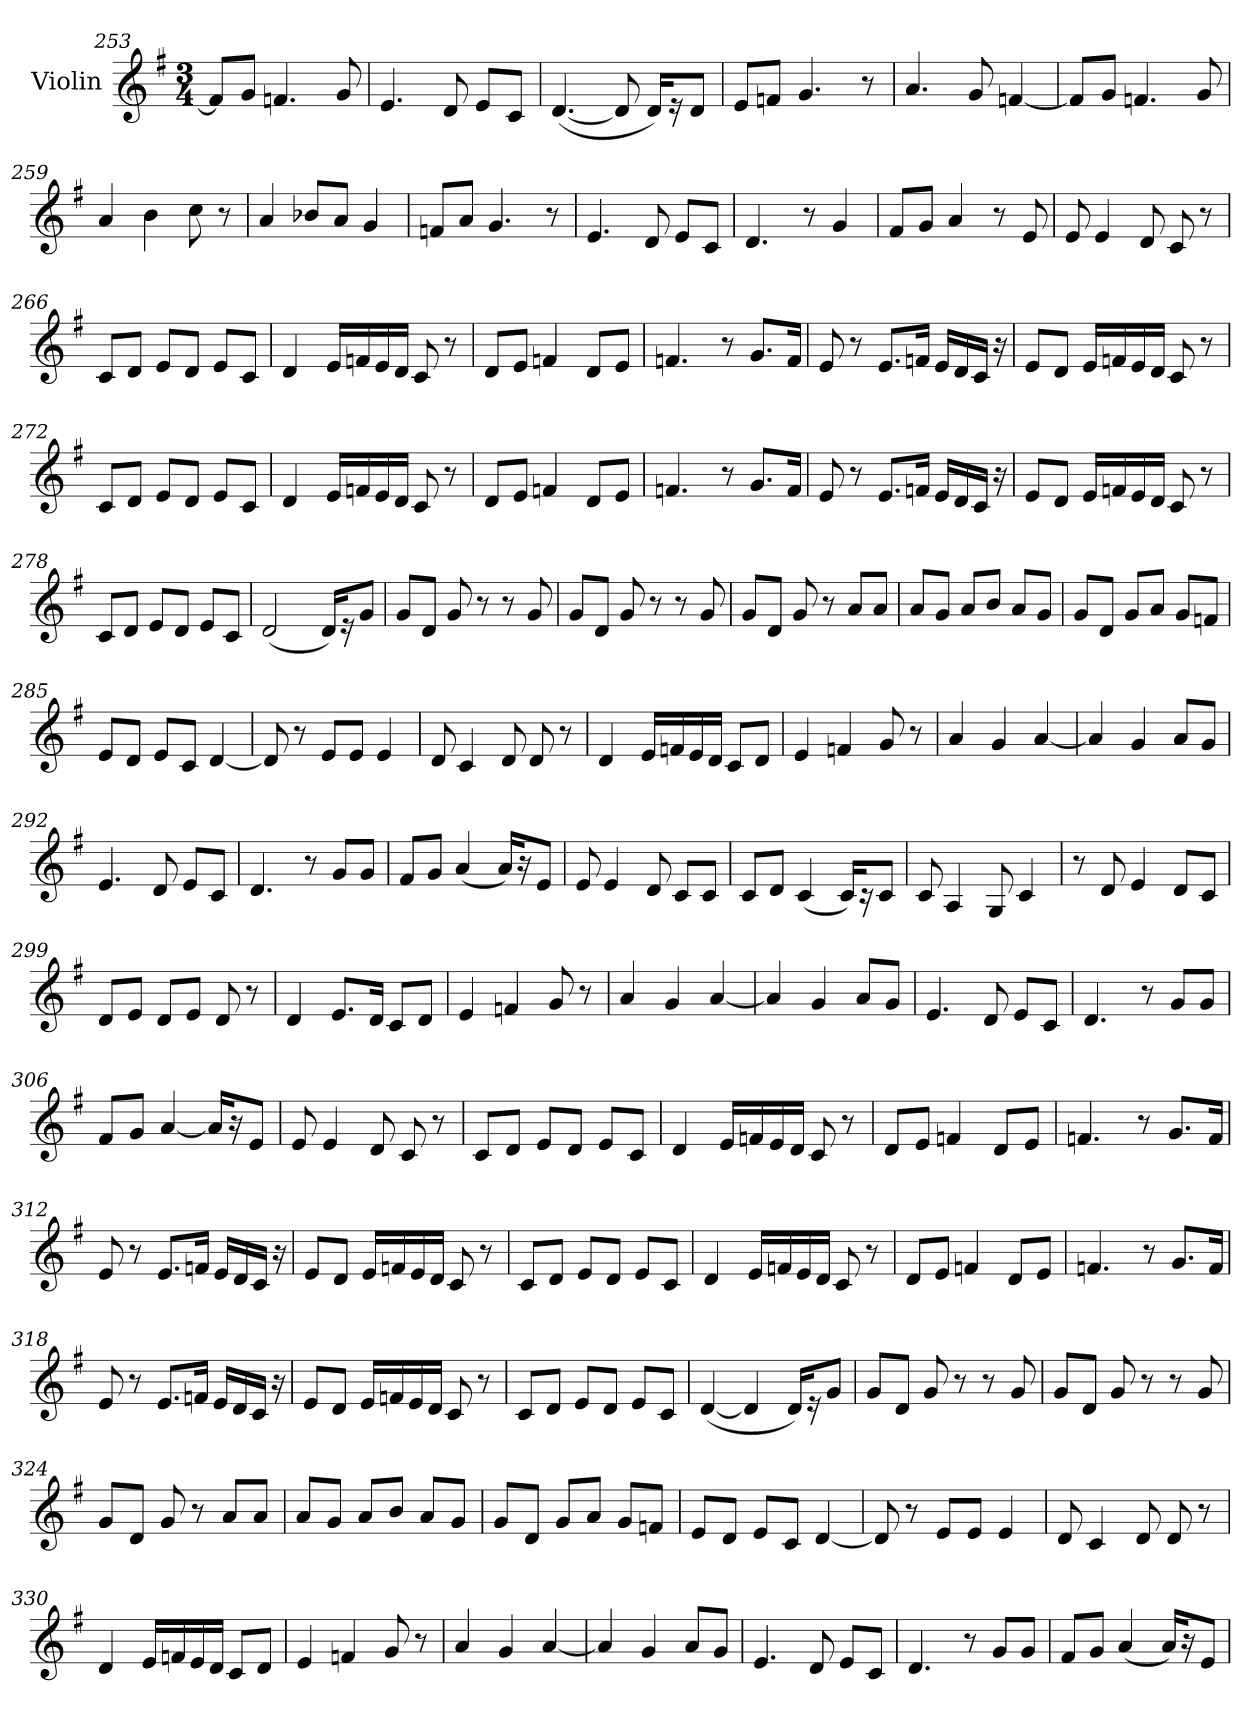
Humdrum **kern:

**kern
*part1
*staff1
*I"Violin
*clefG2
*k[f#]
*G:
*M3/4
=253
8f/L]
8g/J
4.fn/
8g/
=254
4.e/
8d/
8e/L
8c/J
!!LO:LB:g=z
=255
(<[4.d/
8d/]
16d/KL)
16r
8d/J
=256
8e/L
8fn/J
4.g/
8r
=257
4.a/
8g/
[4fn/
=258
8f/L]
8g/J
4.fn/
8g/
=259
4a/
4b\
8cc\
8r
=260
4a/
8b-X/L
8a/J
4g/
!!LO:LB:g=z
=261
8fn/L
8a/J
4.g/
8r
=262
4.e/
8d/
8e/L
8c/J
=263
4.d/
8r
4g/
=264
8f#/L
8g/J
4a/
8r
8e/
=265
8e/
4e/
8d/
8c/
8r
=266
8c/L
8d/J
8e/L
8d/J
8e/L
8c/J
!!LO:LB:g=z
=267
4d/
16e/LL
16fn/
16e/
16d/JJ
8c/
8r
=268
8d/L
8e/J
4fn/
8d/L
8e/J
=269
4.fn/
8r
8.g/L
16f/Jk
=270
8e/
8r
8.e/L
16fn/Jk
16e/LL
16d/
16c/JJ
16r
=271
8e/L
8d/J
16e/LL
16fn/
16e/
16d/JJ
8c/
8r
!!LO:LB:g=z
=272
8c/L
8d/J
8e/L
8d/J
8e/L
8c/J
=273
4d/
16e/LL
16fn/
16e/
16d/JJ
8c/
8r
=274
8d/L
8e/J
4fn/
8d/L
8e/J
=275
4.fn/
8r
8.g/L
16f/Jk
=276
8e/
8r
8.e/L
16fn/Jk
16e/LL
16d/
16c/JJ
16r
!!LO:LB:g=z
=277
8e/L
8d/J
16e/LL
16fn/
16e/
16d/JJ
8c/
8r
=278
8c/L
8d/J
8e/L
8d/J
8e/L
8c/J
=279
(<2d/
16d/KL)
16r
8g/J
=280
8g/L
8d/J
8g/
8r
8r
8g/
=281
8g/L
8d/J
8g/
8r
8r
8g/
!!LO:LB:g=z
=282
8g/L
8d/J
8g/
8r
8a/L
8a/J
=283
8a/L
8g/J
8a/L
8b/J
8a/L
8g/J
=284
8g/L
8d/J
8g/L
8a/J
8g/L
8fn/J
=285
8e/L
8d/J
8e/L
8c/J
[4d/
=286
8d/]
8r
8e/L
8e/J
4e/
=287
8d/
4c/
8d/
8d/
8r
!!LO:LB:g=z
=288
4d/
16e/LL
16fn/
16e/
16d/JJ
8c/L
8d/J
=289
4e/
4fn/
8g/
8r
=290
4a/
4g/
[4a/
=291
4a/]
4g/
8a/L
8g/J
=292
4.e/
8d/
8e/L
8c/J
=293
4.d/
8r
8g/L
8g/J
!!LO:PB:g=z
=294
8f#/L
8g/J
(<4a/
16a/KL)
16r
8e/J
=295
8e/
4e/
8d/
8c/L
8c/J
=296
8c/L
8d/J
(<4c/
16c/KL)
16r
8c/J
=297
8c/
4A/
8G/
4c/
=298
8r
8d/
4e/
8d/L
8c/J
=299
8d/L
8e/J
8d/L
8e/J
8d/
8r
!!LO:LB:g=z
=300
4d/
8.e/L
16d/Jk
8c/L
8d/J
=301
4e/
4fn/
8g/
8r
=302
4a/
4g/
[4a/
=303
4a/]
4g/
8a/L
8g/J
=304
4.e/
8d/
8e/L
8c/J
=305
4.d/
8r
8g/L
8g/J
!!LO:LB:g=z
=306
8f#/L
8g/J
[4a/
16a/KL]
16r
8e/J
=307
8e/
4e/
8d/
8c/
8r
=308
8c/L
8d/J
8e/L
8d/J
8e/L
8c/J
=309
4d/
16e/LL
16fn/
16e/
16d/JJ
8c/
8r
=310
8d/L
8e/J
4fn/
8d/L
8e/J
!!LO:LB:g=z
=311
4.fn/
8r
8.g/L
16f/Jk
=312
8e/
8r
8.e/L
16fn/Jk
16e/LL
16d/
16c/JJ
16r
=313
8e/L
8d/J
16e/LL
16fn/
16e/
16d/JJ
8c/
8r
=314
8c/L
8d/J
8e/L
8d/J
8e/L
8c/J
=315
4d/
16e/LL
16fn/
16e/
16d/JJ
8c/
8r
!!LO:LB:g=z
=316
8d/L
8e/J
4fn/
8d/L
8e/J
=317
4.fn/
8r
8.g/L
16f/Jk
=318
8e/
8r
8.e/L
16fn/Jk
16e/LL
16d/
16c/JJ
16r
=319
8e/L
8d/J
16e/LL
16fn/
16e/
16d/JJ
8c/
8r
=320
8c/L
8d/J
8e/L
8d/J
8e/L
8c/J
!!LO:LB:g=z
=321
(<[4d/
4d/]
16d/KL)
16r
8g/J
=322
8g/L
8d/J
8g/
8r
8r
8g/
=323
8g/L
8d/J
8g/
8r
8r
8g/
=324
8g/L
8d/J
8g/
8r
8a/L
8a/J
=325
8a/L
8g/J
8a/L
8b/J
8a/L
8g/J
=326
8g/L
8d/J
8g/L
8a/J
8g/L
8fn/J
!!LO:LB:g=z
=327
8e/L
8d/J
8e/L
8c/J
[4d/
=328
8d/]
8r
8e/L
8e/J
4e/
=329
8d/
4c/
8d/
8d/
8r
=330
4d/
16e/LL
16fn/
16e/
16d/JJ
8c/L
8d/J
=331
4e/
4fn/
8g/
8r
=332
4a/
4g/
[4a/
!!LO:LB:g=z
=333
4a/]
4g/
8a/L
8g/J
=334
4.e/
8d/
8e/L
8c/J
=335
4.d/
8r
8g/L
8g/J
=336
8f#/L
8g/J
(<4a/
16a/KL)
16r
8e/J
=
*-
